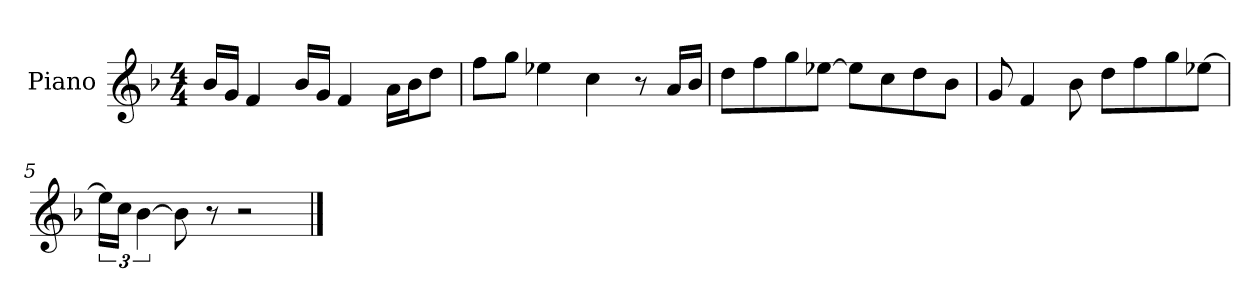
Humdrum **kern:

**kern
*part1
*staff1
*I"Piano
*I'P-no
*clefG2
*k[b-]
*M4/4
*MM90
=1
16b-/LL
16g/JJ
4f/
16b-/LL
16g/JJ
4f/
16a\LL
16b-\J
8dd\J
=2
8ff\L
8gg\J
4ee-X\
4cc\
8r
16a/LL
16b-/JJ
=3
8dd\L
8ff\
8gg\
[8ee-X\J
8ee-\L]
8cc\
8dd\
8b-\J
=4
8g/
4f/
8b-\
8dd\L
8ff\
8gg\
[8ee-X\J
=5
24ee-\LL]
24cc\JJ
[6b-\
8b-\]
8r
2r
==
*-
